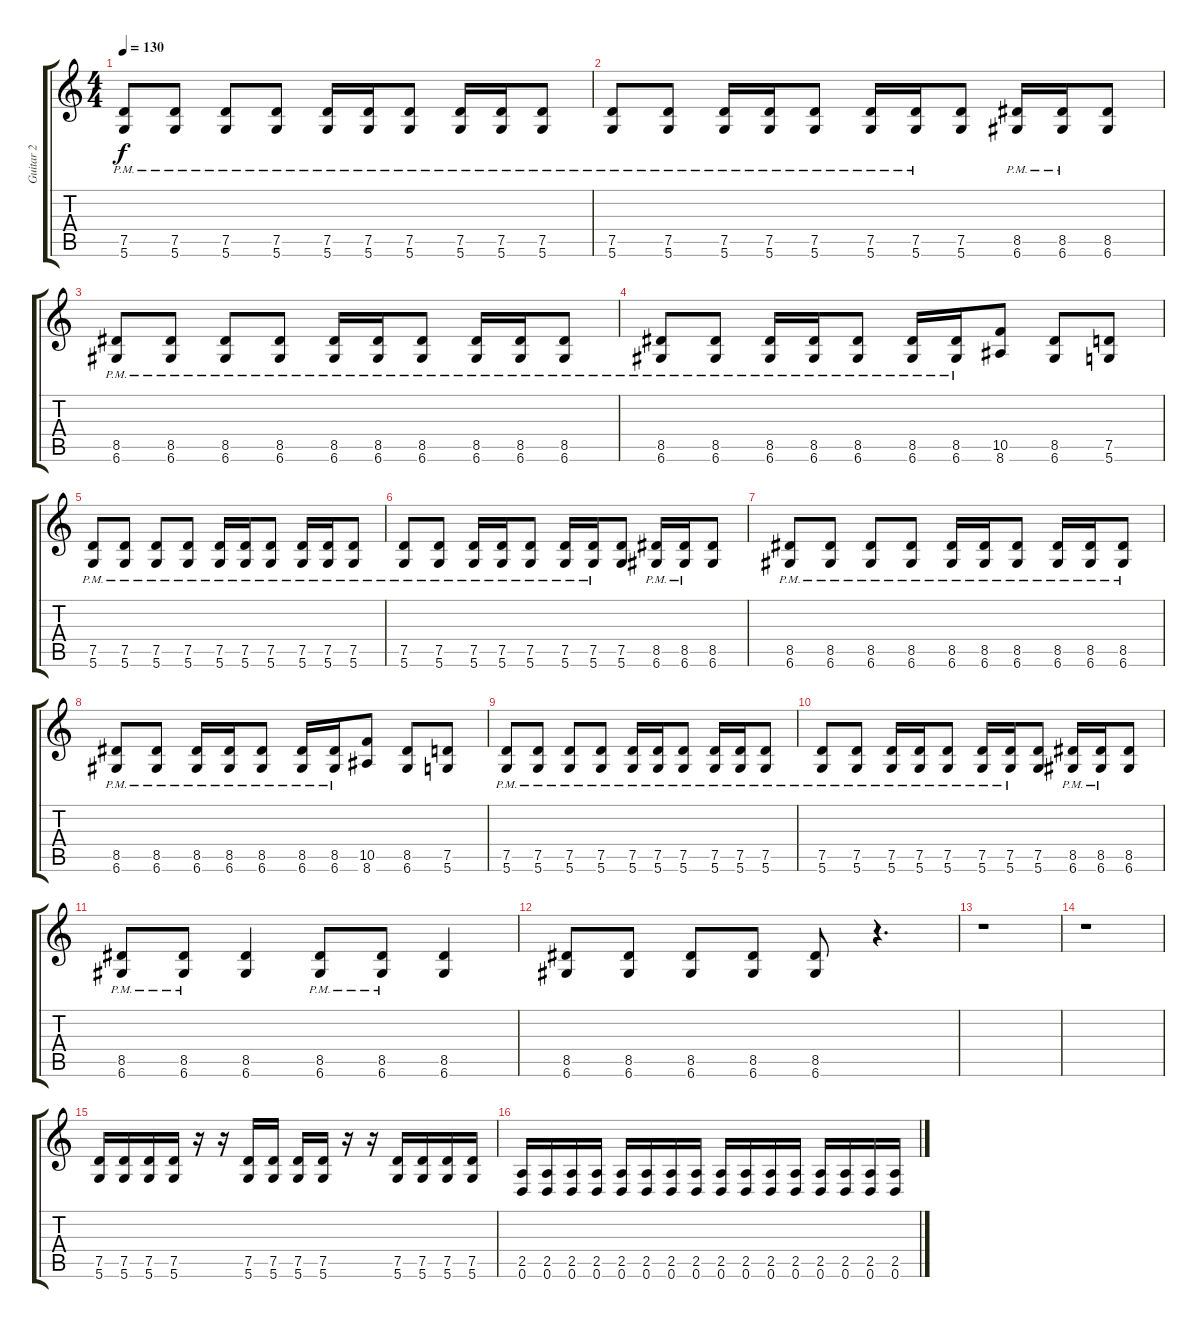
\track ("Guitar 2" "Guitar 2") {instrument overdrivenguitar}
\staff {score tabs}
\tuning (D4 A3 F3 C3 G2 D2) {hide}
\ts (4 4)
\tempo 130
\clef g2
\ks c
(7.5{pm} 5.6{pm}).8{dy f} (7.5{pm} 5.6{pm}).8 (7.5{pm} 5.6{pm}).8 (7.5{pm} 5.6{pm}).8 (7.5{pm} 5.6{pm}).16 (7.5{pm} 5.6{pm}).16 (7.5{pm} 5.6{pm}).8 (7.5{pm} 5.6{pm}).16 (7.5{pm} 5.6{pm}).16 (7.5{pm} 5.6{pm}).8 |
(7.5{pm} 5.6{pm}).8 (7.5{pm} 5.6{pm}).8 (7.5{pm} 5.6{pm}).16 (7.5{pm} 5.6{pm}).16 (7.5{pm} 5.6{pm}).8 (7.5{pm} 5.6{pm}).16 (7.5{pm} 5.6{pm}).16 (7.5 5.6).8 (8.5{pm} 6.6{pm}).16 (8.5{pm} 6.6{pm}).16 (8.5 6.6).8 |
(8.5{pm} 6.6{pm}).8 (8.5{pm} 6.6{pm}).8 (8.5{pm} 6.6{pm}).8 (8.5{pm} 6.6{pm}).8 (8.5{pm} 6.6{pm}).16 (8.5{pm} 6.6{pm}).16 (8.5{pm} 6.6{pm}).8 (8.5{pm} 6.6{pm}).16 (8.5{pm} 6.6{pm}).16 (8.5{pm} 6.6{pm}).8 |
(8.5{pm} 6.6{pm}).8 (8.5{pm} 6.6{pm}).8 (8.5{pm} 6.6{pm}).16 (8.5{pm} 6.6{pm}).16 (8.5{pm} 6.6{pm}).8 (8.5{pm} 6.6{pm}).16 (8.5{pm} 6.6{pm}).16 (10.5 8.6).8 (8.5 6.6).8 (7.5 5.6).8 |
(7.5{pm} 5.6{pm}).8 (7.5{pm} 5.6{pm}).8 (7.5{pm} 5.6{pm}).8 (7.5{pm} 5.6{pm}).8 (7.5{pm} 5.6{pm}).16 (7.5{pm} 5.6{pm}).16 (7.5{pm} 5.6{pm}).8 (7.5{pm} 5.6{pm}).16 (7.5{pm} 5.6{pm}).16 (7.5{pm} 5.6{pm}).8 |
(7.5{pm} 5.6{pm}).8 (7.5{pm} 5.6{pm}).8 (7.5{pm} 5.6{pm}).16 (7.5{pm} 5.6{pm}).16 (7.5{pm} 5.6{pm}).8 (7.5{pm} 5.6{pm}).16 (7.5{pm} 5.6{pm}).16 (7.5 5.6).8 (8.5{pm} 6.6{pm}).16 (8.5{pm} 6.6{pm}).16 (8.5 6.6).8 |
(8.5{pm} 6.6{pm}).8 (8.5{pm} 6.6{pm}).8 (8.5{pm} 6.6{pm}).8 (8.5{pm} 6.6{pm}).8 (8.5{pm} 6.6{pm}).16 (8.5{pm} 6.6{pm}).16 (8.5{pm} 6.6{pm}).8 (8.5{pm} 6.6{pm}).16 (8.5{pm} 6.6{pm}).16 (8.5{pm} 6.6{pm}).8 |
(8.5{pm} 6.6{pm}).8 (8.5{pm} 6.6{pm}).8 (8.5{pm} 6.6{pm}).16 (8.5{pm} 6.6{pm}).16 (8.5{pm} 6.6{pm}).8 (8.5{pm} 6.6{pm}).16 (8.5{pm} 6.6{pm}).16 (10.5 8.6).8 (8.5 6.6).8 (7.5 5.6).8 |
(7.5{pm} 5.6{pm}).8 (7.5{pm} 5.6{pm}).8 (7.5{pm} 5.6{pm}).8 (7.5{pm} 5.6{pm}).8 (7.5{pm} 5.6{pm}).16 (7.5{pm} 5.6{pm}).16 (7.5{pm} 5.6{pm}).8 (7.5{pm} 5.6{pm}).16 (7.5{pm} 5.6{pm}).16 (7.5{pm} 5.6{pm}).8 |
(7.5{pm} 5.6{pm}).8 (7.5{pm} 5.6{pm}).8 (7.5{pm} 5.6{pm}).16 (7.5{pm} 5.6{pm}).16 (7.5{pm} 5.6{pm}).8 (7.5{pm} 5.6{pm}).16 (7.5{pm} 5.6{pm}).16 (7.5 5.6).8 (8.5{pm} 6.6{pm}).16 (8.5{pm} 6.6{pm}).16 (8.5 6.6).8 |
(8.5{pm} 6.6{pm}).8 (8.5{pm} 6.6{pm}).8 (8.5 6.6).4 (8.5{pm} 6.6{pm}).8 (8.5{pm} 6.6{pm}).8 (8.5 6.6).4 |
(8.5 6.6).8 (8.5 6.6).8 (8.5 6.6).8 (8.5 6.6).8 (8.5 6.6).8 r.4{d} |
r.1 |
r.1 |
(7.5 5.6).16 (7.5 5.6).16 (7.5 5.6).16 (7.5 5.6).16 r.16 r.16 (7.5 5.6).16 (7.5 5.6).16 (7.5 5.6).16 (7.5 5.6).16 r.16 r.16 (7.5 5.6).16 (7.5 5.6).16 (7.5 5.6).16 (7.5 5.6).16 |
(2.5 0.6).16 (2.5 0.6).16 (2.5 0.6).16 (2.5 0.6).16 (2.5 0.6).16 (2.5 0.6).16 (2.5 0.6).16 (2.5 0.6).16 (2.5 0.6).16 (2.5 0.6).16 (2.5 0.6).16 (2.5 0.6).16 (2.5 0.6).16 (2.5 0.6).16 (2.5 0.6).16 (2.5 0.6).16
